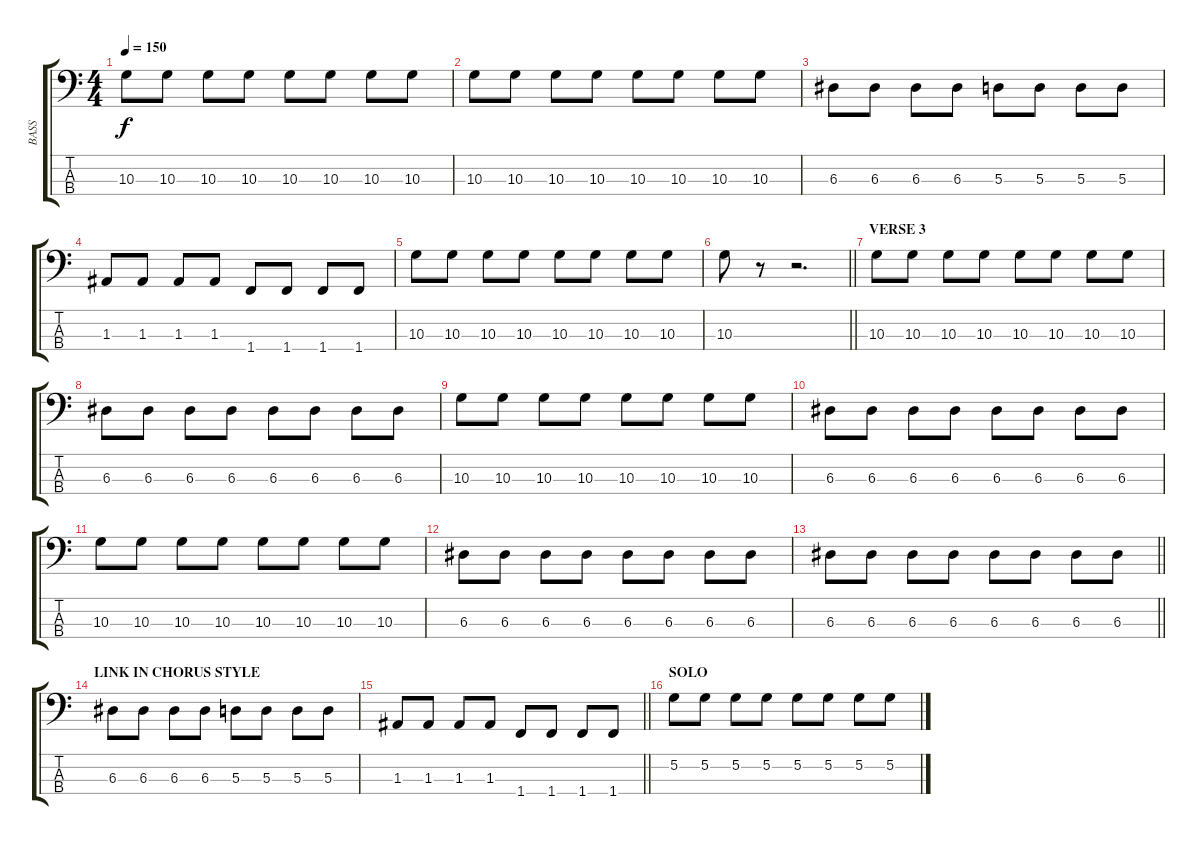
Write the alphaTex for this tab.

\track ("BASS" "BASS") {solo instrument electricbasspick}
\staff {score tabs}
\tuning (G2 D2 A1 E1) {hide}
\ts (4 4)
\tempo 150
\clef f4
\ks c
10.3.8{dy f} 10.3.8 10.3.8 10.3.8 10.3.8 10.3.8 10.3.8 10.3.8 |
10.3.8 10.3.8 10.3.8 10.3.8 10.3.8 10.3.8 10.3.8 10.3.8 |
6.3.8 6.3.8 6.3.8 6.3.8 5.3.8 5.3.8 5.3.8 5.3.8 |
1.3.8 1.3.8 1.3.8 1.3.8 1.4.8 1.4.8 1.4.8 1.4.8 |
10.3.8 10.3.8 10.3.8 10.3.8 10.3.8 10.3.8 10.3.8 10.3.8 |
\barLineRight lightlight
10.3.8 r.8 r.2{d} |
\section ("" "VERSE 3")
10.3.8 10.3.8 10.3.8 10.3.8 10.3.8 10.3.8 10.3.8 10.3.8 |
6.3.8 6.3.8 6.3.8 6.3.8 6.3.8 6.3.8 6.3.8 6.3.8 |
10.3.8 10.3.8 10.3.8 10.3.8 10.3.8 10.3.8 10.3.8 10.3.8 |
6.3.8 6.3.8 6.3.8 6.3.8 6.3.8 6.3.8 6.3.8 6.3.8 |
10.3.8 10.3.8 10.3.8 10.3.8 10.3.8 10.3.8 10.3.8 10.3.8 |
6.3.8 6.3.8 6.3.8 6.3.8 6.3.8 6.3.8 6.3.8 6.3.8 |
\barLineRight lightlight
6.3.8 6.3.8 6.3.8 6.3.8 6.3.8 6.3.8 6.3.8 6.3.8 |
\section ("" "LINK IN CHORUS STYLE")
6.3.8 6.3.8 6.3.8 6.3.8 5.3.8 5.3.8 5.3.8 5.3.8 |
\barLineRight lightlight
1.3.8 1.3.8 1.3.8 1.3.8 1.4.8 1.4.8 1.4.8 1.4.8 |
\section ("" "SOLO")
5.2.8 5.2.8 5.2.8 5.2.8 5.2.8 5.2.8 5.2.8 5.2.8
